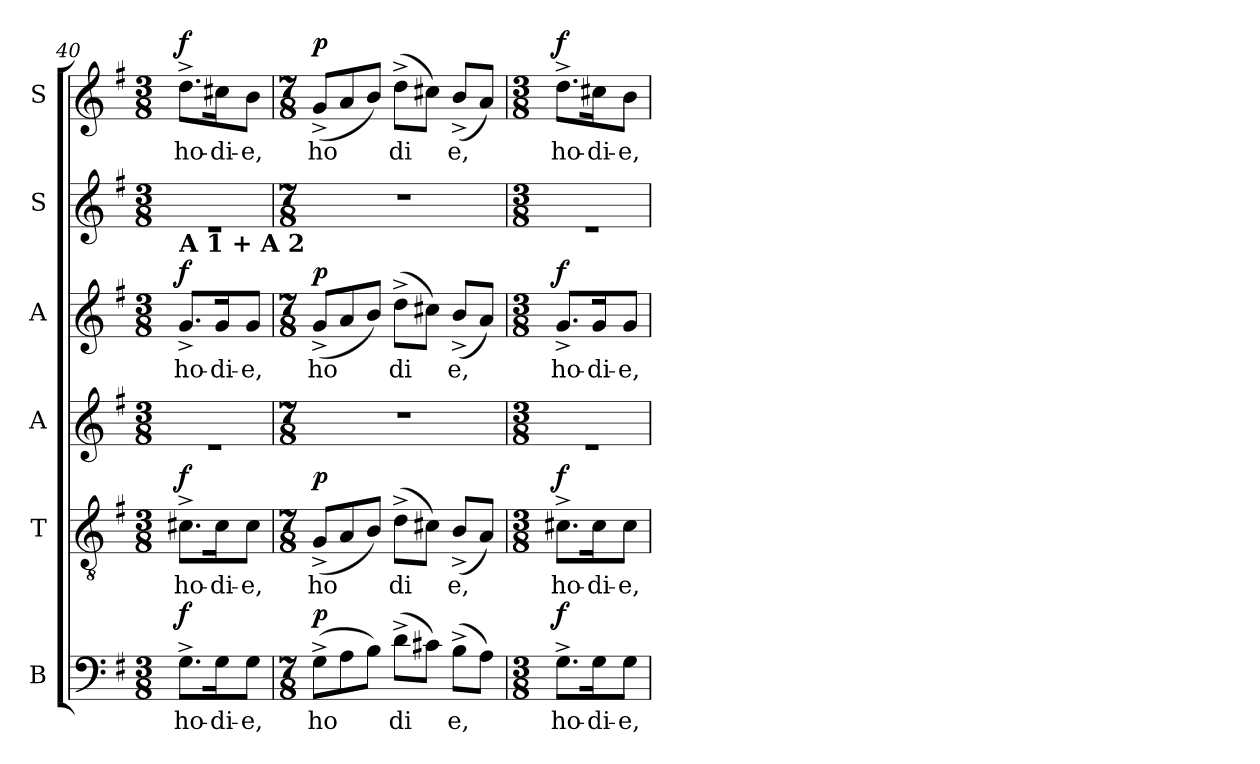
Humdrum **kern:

**kern	**text	**dynam	**kern	**text	**dynam	**kern	**kern	**text	**dynam	**kern	**kern	**text	**dynam
*part6	*part6	*part6	*part5	*part5	*part5	*part4	*part3	*part3	*part3	*part2	*part1	*part1	*part1
*staff6	*staff6	*staff6	*staff5	*staff5	*staff5	*staff4	*staff3	*staff3	*staff3	*staff2	*staff1	*staff1	*staff1
*I"B	*	*	*I"T	*	*	*I"A	*I"A	*	*	*I"S	*I"S	*	*
*I'B	*	*	*I'T	*	*	*I'A	*I'A	*	*	*I'S	*I'S	*	*
!!LO:PB:g=z
*clefF4	*	*	*clefGv2	*	*	*clefG2	*clefG2	*	*	*clefG2	*clefG2	*	*
*k[f#]	*	*	*k[f#]	*	*	*k[f#]	*k[f#]	*	*	*k[f#]	*k[f#]	*	*
*G:	*	*	*G:	*	*	*G:	*G:	*	*	*G:	*G:	*	*
*M3/8	*	*	*M3/8	*	*	*M3/8	*M3/8	*	*	*M3/8	*M3/8	*	*
=40	=40	=40	=40	=40	=40	=40	=40	=40	=40	=40	=40	=40	=40
!	!	!	!	!	!	!	!LO:TX:a:B:t=A 1 + A 2	!	!	!	!	!	!
!	!LO:LY:b:cj	!LO:DY:b	!	!LO:LY:b:cj	!LO:DY:b	!	!	!LO:LY:b:cj	!LO:DY:b	!	!	!LO:LY:b:cj	!LO:DY:b
8.G^>\L	ho-	f	8.c#X^>\L	ho-	f	4.rf	8.g^>/L	ho-	f	4.rf	8.dd^>\L	ho-	f
!	!LO:LY:b:cj	!	!	!LO:LY:b:cj	!	!	!	!LO:LY:b:cj	!	!	!	!LO:LY:b:cj	!
16G\	-di-	.	16c#\	-di-	.	.	16g/	-di-	.	.	16cc#X\	-di-	.
!	!LO:LY:b:cj	!	!	!LO:LY:b:cj	!	!	!	!LO:LY:b:cj	!	!	!	!LO:LY:b:cj	!
8G\J	-e,	.	8c#\J	-e,	.	.	8g/J	-e,	.	.	8b\J	-e,	.
=41	=41	=41	=41	=41	=41	=41	=41	=41	=41	=41	=41	=41	=41
*M7/8	*	*	*M7/8	*	*	*M7/8	*M7/8	*	*	*M7/8	*M7/8	*	*
!	!LO:LY:b:cj	!LO:DY:b	!	!LO:LY:b:cj	!LO:DY:b	!	!	!LO:LY:b:cj	!LO:DY:b	!	!	!LO:LY:b:cj	!LO:DY:b
(>8G^>\L	ho-	p	(<8G^>/L	ho-	p	2..r	(<8g^>/L	ho-	p	2..r	(<8g^>/L	ho-	p
!	!LO:LY:b:cj	!	!	!LO:LY:b:cj	!	!	!	!LO:LY:b:cj	!	!	!	!LO:LY:b:cj	!
8A\	--	.	8A/	--	.	.	8a/	--	.	.	8a/	--	.
!	!LO:LY:b:cj	!	!	!LO:LY:b:cj	!	!	!	!LO:LY:b:cj	!	!	!	!LO:LY:b:cj	!
8B\J)	--	.	8B/J)	--	.	.	8b/J)	--	.	.	8b/J)	--	.
!	!LO:LY:b:cj	!	!	!LO:LY:b:cj	!	!	!	!LO:LY:b:cj	!	!	!	!LO:LY:b:cj	!
(>8d^>\L	-di-	.	(>8d^>\L	-di-	.	.	(>8dd^>\L	-di-	.	.	(>8dd^>\L	-di-	.
!	!LO:LY:b:cj	!	!	!LO:LY:b:cj	!	!	!	!LO:LY:b:cj	!	!	!	!LO:LY:b:cj	!
8c#X\J)	--	.	8c#X\J)	--	.	.	8cc#X\J)	--	.	.	8cc#X\J)	--	.
!	!LO:LY:b:cj	!	!	!LO:LY:b:cj	!	!	!	!LO:LY:b:cj	!	!	!	!LO:LY:b:cj	!
(>8B^>\L	-e,	.	(<8B^>/L	-e,	.	.	(<8b^>/L	-e,	.	.	(<8b^>/L	-e,	.
!	!LO:LY:b:cj	!	!	!LO:LY:b:cj	!	!	!	!LO:LY:b:cj	!	!	!	!LO:LY:b:cj	!
8A\J)	.	.	8A/J)	.	.	.	8a/J)	.	.	.	8a/J)	.	.
=42	=42	=42	=42	=42	=42	=42	=42	=42	=42	=42	=42	=42	=42
*M3/8	*	*	*M3/8	*	*	*M3/8	*M3/8	*	*	*M3/8	*M3/8	*	*
!	!LO:LY:b:cj	!LO:DY:b	!	!LO:LY:b:cj	!LO:DY:b	!	!	!LO:LY:b:cj	!LO:DY:b	!	!	!LO:LY:b:cj	!LO:DY:b
8.G^>\L	ho-	f	8.c#X^>\L	ho-	f	4.rf	8.g^>/L	ho-	f	4.rf	8.dd^>\L	ho-	f
!	!LO:LY:b:cj	!	!	!LO:LY:b:cj	!	!	!	!LO:LY:b:cj	!	!	!	!LO:LY:b:cj	!
16G\	-di-	.	16c#\	-di-	.	.	16g/	-di-	.	.	16cc#X\	-di-	.
!	!LO:LY:b:cj	!	!	!LO:LY:b:cj	!	!	!	!LO:LY:b:cj	!	!	!	!LO:LY:b:cj	!
8G\J	-e,	.	8c#\J	-e,	.	.	8g/J	-e,	.	.	8b\J	-e,	.
=	=	=	=	=	=	=	=	=	=	=	=	=	=
*-	*-	*-	*-	*-	*-	*-	*-	*-	*-	*-	*-	*-	*-
